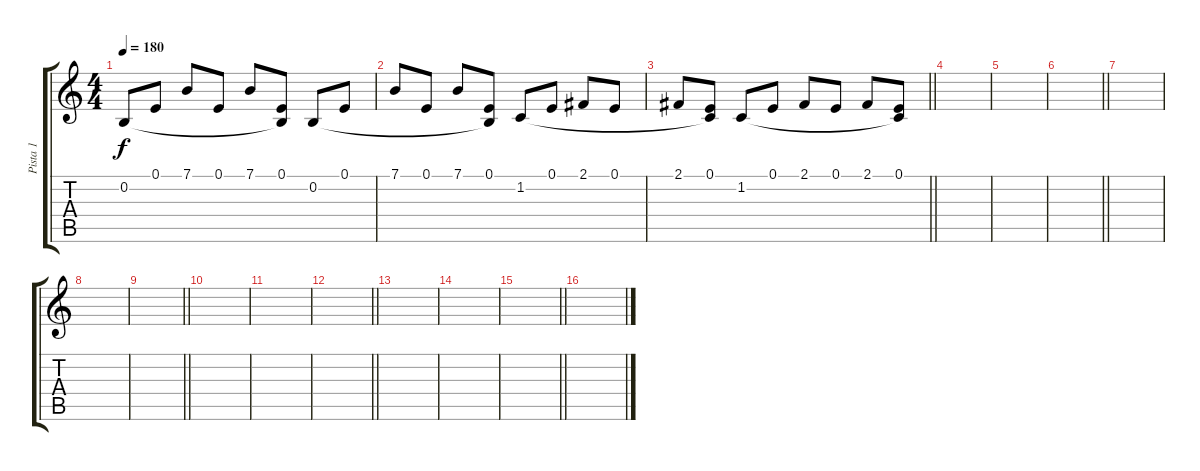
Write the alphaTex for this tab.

\track ("Pista 1" "Pista 1") {instrument acousticgrandpiano}
\staff {score tabs}
\tuning (E4 B3 G3 D3 A2 E2) {hide}
\ts (4 4)
\tempo 180
\clef g2
\ks c
0.2.8{dy f volume 13 instrument acousticgrandpiano} 0.1.8 7.1.8 0.1.8 7.1.8 (0.1 0.2{t}).8 0.2.8 0.1.8 |
7.1.8 0.1.8 7.1.8 (0.1 0.2{t}).8 1.2.8 0.1.8 2.1.8 0.1.8 |
\barLineRight lightlight
2.1.8 (0.1 1.2{t}).8 1.2.8 0.1.8 2.1.8 0.1.8 2.1.8 (0.1 1.2{t}).8 |
\section ("" "")
|
|
\barLineRight lightlight
|
\section ("" "")
|
|
\barLineRight lightlight
|
\section ("" "")
|
|
\barLineRight lightlight
|
\section ("" "")
|
|
\barLineRight lightlight
|
\section ("" "")
